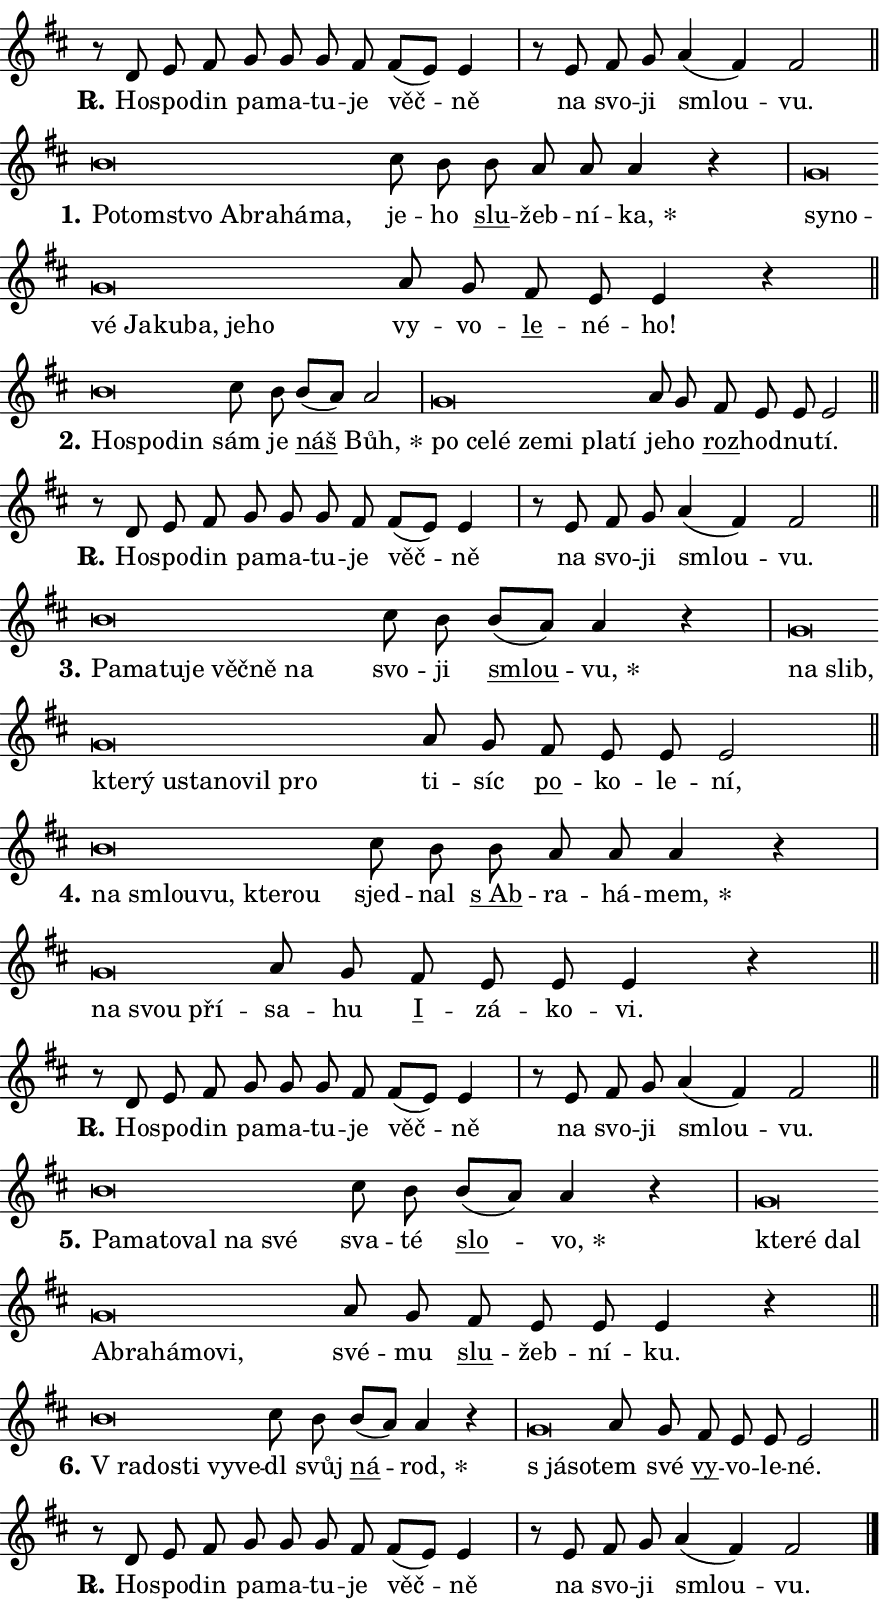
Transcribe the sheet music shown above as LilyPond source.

\version "2.24.0"
\header { tagline = "" }
\paper {
  indent = 0\cm
  top-margin = 0\cm
  right-margin = 0.13\cm % to fit lyric hyphens
  bottom-margin = 0\cm
  left-margin = 0\cm
  paper-width = 15\cm
  page-breaking = #ly:one-page-breaking
  system-system-spacing.basic-distance = #11
  score-system-spacing.basic-distance = #11
  ragged-last = ##f
}


%% Author: Thomas Morley
%% https://lists.gnu.org/archive/html/lilypond-user/2020-05/msg00002.html
#(define (line-position grob)
"Returns position of @var[grob} in current system:
   @code{'start}, if at first time-step
   @code{'end}, if at last time-step
   @code{'middle} otherwise
"
  (let* ((col (ly:item-get-column grob))
         (ln (ly:grob-object col 'left-neighbor))
         (rn (ly:grob-object col 'right-neighbor))
         (col-to-check-left (if (ly:grob? ln) ln col))
         (col-to-check-right (if (ly:grob? rn) rn col))
         (break-dir-left
           (and
             (ly:grob-property col-to-check-left 'non-musical #f)
             (ly:item-break-dir col-to-check-left)))
         (break-dir-right
           (and
             (ly:grob-property col-to-check-right 'non-musical #f)
             (ly:item-break-dir col-to-check-right))))
        (cond ((eqv? 1 break-dir-left) 'start)
              ((eqv? -1 break-dir-right) 'end)
              (else 'middle))))

#(define (tranparent-at-line-position vctor)
  (lambda (grob)
  "Relying on @code{line-position} select the relevant enry from @var{vctor}.
Used to determine transparency,"
    (case (line-position grob)
      ((end) (not (vector-ref vctor 0)))
      ((middle) (not (vector-ref vctor 1)))
      ((start) (not (vector-ref vctor 2))))))

noteHeadBreakVisibility =
#(define-music-function (break-visibility)(vector?)
"Makes @code{NoteHead}s transparent relying on @var{break-visibility}"
#{
  \override NoteHead.transparent =
    #(tranparent-at-line-position break-visibility)
#})

#(define delete-ledgers-for-transparent-note-heads
  (lambda (grob)
    "Reads whether a @code{NoteHead} is transparent.
If so this @code{NoteHead} is removed from @code{'note-heads} from
@var{grob}, which is supposed to be @code{LedgerLineSpanner}.
As a result ledgers are not printed for this @code{NoteHead}"
    (let* ((nhds-array (ly:grob-object grob 'note-heads))
           (nhds-list
             (if (ly:grob-array? nhds-array)
                 (ly:grob-array->list nhds-array)
                 '()))
           ;; Relies on the transparent-property being done before
           ;; Staff.LedgerLineSpanner.after-line-breaking is executed.
           ;; This is fragile ...
           (to-keep
             (remove
               (lambda (nhd)
                 (ly:grob-property nhd 'transparent #f))
               nhds-list)))
      ;; TODO find a better method to iterate over grob-arrays, similiar
      ;; to filter/remove etc for lists
      ;; For now rebuilt from scratch
      (set! (ly:grob-object grob 'note-heads)  '())
      (for-each
        (lambda (nhd)
          (ly:pointer-group-interface::add-grob grob 'note-heads nhd))
        to-keep))))

squashNotes = {
  \override NoteHead.X-extent = #'(-0.2 . 0.2)
  \override NoteHead.Y-extent = #'(-0.75 . 0)
  \override NoteHead.stencil =
    #(lambda (grob)
       (let ((pos (ly:grob-property grob 'staff-position)))
         (begin
           (if (< pos -7) (display "ERROR: Lower brevis then expected\n") (display ""))
           (if (<= pos -6) ly:text-interface::print ly:note-head::print))))
}
unSquashNotes = {
  \revert NoteHead.X-extent
  \revert NoteHead.Y-extent
  \revert NoteHead.stencil
}

hideNotes = \noteHeadBreakVisibility #begin-of-line-visible
unHideNotes = \noteHeadBreakVisibility #all-visible

% work-around for resetting accidentals
% https://lilypond.org/doc/v2.23/Documentation/notation/displaying-rhythms#unmetered-music
cadenzaMeasure = {
  \cadenzaOff
  \partial 1024 s1024
  \cadenzaOn
}

#(define-markup-command (accent layout props text) (markup?)
  "Underline accented syllable"
  (interpret-markup layout props
    #{\markup \override #'(offset . 4.3) \underline { #text }#}))

responsum = \markup \concat {
  "R" \hspace #-1.05 \path #0.1 #'((moveto 0 0.07) (lineto 0.9 0.8)) \hspace #0.05 "."
}

spaceSize = #0.6828661417322834 % exact space size for TeX Gyre Schola

\layout {
  \context {
    \Staff
    \remove "Time_signature_engraver"
    \override LedgerLineSpanner.after-line-breaking = #delete-ledgers-for-transparent-note-heads
  }
  \context {
    \Lyrics {
      \override LyricSpace.minimum-distance = \spaceSize
      \override LyricText.font-name = #"TeX Gyre Schola"
      \override LyricText.font-size = 1
      \override StanzaNumber.font-name = #"TeX Gyre Schola Bold"
      \override StanzaNumber.font-size = 1
    }
  }
  \context {
    \Score 
    \override NoteHead.text =
      #(lambda (grob) 
        (let ((pos (ly:grob-property grob 'staff-position)))
          #{\markup {
            \combine
              \halign #-0.55 \raise #(if (= pos -6) 0 0.5) \override #'(thickness . 2) \draw-line #'(3.2 . 0)
              \musicglyph "noteheads.sM1"
          }#}))
  }
}

% magnetic-lyrics.ily
%
%   written by
%     Jean Abou Samra <jean@abou-samra.fr>
%     Werner Lemberg <wl@gnu.org>
%
%   adapted by
%     Jiri Hon <jiri.hon@gmail.com>
%
% Version 2022-Apr-15

% https://www.mail-archive.com/lilypond-user@gnu.org/msg149350.html

#(define (Left_hyphen_pointer_engraver context)
   "Collect syllable-hyphen-syllable occurrences in lyrics and store
them in properties.  This engraver only looks to the left.  For
example, if the lyrics input is @code{foo -- bar}, it does the
following.

@itemize @bullet
@item
Set the @code{text} property of the @code{LyricHyphen} grob between
@q{foo} and @q{bar} to @code{foo}.

@item
Set the @code{left-hyphen} property of the @code{LyricText} grob with
text @q{foo} to the @code{LyricHyphen} grob between @q{foo} and
@q{bar}.
@end itemize

Use this auxiliary engraver in combination with the
@code{lyric-@/text::@/apply-@/magnetic-@/offset!} hook."
   (let ((hyphen #f)
         (text #f))
     (make-engraver
      (acknowledgers
       ((lyric-syllable-interface engraver grob source-engraver)
        (set! text grob)))
      (end-acknowledgers
       ((lyric-hyphen-interface engraver grob source-engraver)
        ;(when (not (grob::has-interface grob 'lyric-space-interface))
          (set! hyphen grob)));)
      ((stop-translation-timestep engraver)
       (when (and text hyphen)
         (ly:grob-set-object! text 'left-hyphen hyphen))
       (set! text #f)
       (set! hyphen #f)))))

#(define (lyric-text::apply-magnetic-offset! grob)
   "If the space between two syllables is less than the value in
property @code{LyricText@/.details@/.squash-threshold}, move the right
syllable to the left so that it gets concatenated with the left
syllable.

Use this function as a hook for
@code{LyricText@/.after-@/line-@/breaking} if the
@code{Left_@/hyphen_@/pointer_@/engraver} is active."
   (let ((hyphen (ly:grob-object grob 'left-hyphen #f)))
     (when hyphen
       (let ((left-text (ly:spanner-bound hyphen LEFT)))
         (when (grob::has-interface left-text 'lyric-syllable-interface)
           (let* ((common (ly:grob-common-refpoint grob left-text X))
                  (this-x-ext (ly:grob-extent grob common X))
                  (left-x-ext
                   (begin
                     ;; Trigger magnetism for left-text.
                     (ly:grob-property left-text 'after-line-breaking)
                     (ly:grob-extent left-text common X)))
                  ;; `delta` is the gap width between two syllables.
                  (delta (- (interval-start this-x-ext)
                            (interval-end left-x-ext)))
                  (details (ly:grob-property grob 'details))
                  (threshold (assoc-get 'squash-threshold details 0.2)))
             (when (< delta threshold)
               (let* (;; We have to manipulate the input text so that
                      ;; ligatures crossing syllable boundaries are not
                      ;; disabled.  For languages based on the Latin
                      ;; script this is essentially a beautification.
                      ;; However, for non-Western scripts it can be a
                      ;; necessity.
                      (lt (ly:grob-property left-text 'text))
                      (rt (ly:grob-property grob 'text))
                      (is-space (grob::has-interface hyphen 'lyric-space-interface))
                      (space (if is-space " " ""))
                      (extra-delta (if is-space spaceSize 0))
                      ;; Append new syllable.
                      (ltrt-space (if (and (string? lt) (string? rt))
                                (string-append lt space rt)
                                (make-concat-markup (list lt space rt))))
                      ;; Right-align `ltrt` to the right side.
                      (ltrt-space-markup (grob-interpret-markup
                               grob
                               (make-translate-markup
                                (cons (interval-length this-x-ext) 0)
                                (make-right-align-markup ltrt-space)))))
                 (begin
                   ;; Don't print `left-text`.
                   (ly:grob-set-property! left-text 'stencil #f)
                   ;; Set text and stencil (which holds all collected
                   ;; syllables so far) and shift it to the left.
                   (ly:grob-set-property! grob 'text ltrt-space)
                   (ly:grob-set-property! grob 'stencil ltrt-space-markup)
                   (ly:grob-translate-axis! grob (- (- delta extra-delta)) X))))))))))


#(define (lyric-hyphen::displace-bounds-first grob)
   ;; Make very sure this callback isn't triggered too early.
   (let ((left (ly:spanner-bound grob LEFT))
         (right (ly:spanner-bound grob RIGHT)))
     (ly:grob-property left 'after-line-breaking)
     (ly:grob-property right 'after-line-breaking)
     (ly:lyric-hyphen::print grob)))

squashThreshold = #0.4

\layout {
  \context {
    \Lyrics
    \consists #Left_hyphen_pointer_engraver
    \override LyricText.after-line-breaking =
      #lyric-text::apply-magnetic-offset!
    \override LyricHyphen.stencil = #lyric-hyphen::displace-bounds-first
    \override LyricText.details.squash-threshold = \squashThreshold
    \override LyricHyphen.minimum-distance = 0
    \override LyricHyphen.minimum-length = \squashThreshold
  }
}

squashText = \override LyricText.details.squash-threshold = 9999
unSquashText = \override LyricText.details.squash-threshold = \squashThreshold

leftText = \override LyricText.self-alignment-X = #LEFT
unLeftText = \revert LyricText.self-alignment-X

starOffset = #(lambda (grob) 
                (let ((x_offset (ly:self-alignment-interface::aligned-on-x-parent grob)))
                  (if (= x_offset 0) 0 (+ x_offset 1.2))))

star = #(define-music-function (syllable)(string?)
"Append star separator at the end of a syllable"
#{
  \once \override LyricText.X-offset = #starOffset
  \lyricmode { \markup {
    #syllable
    \override #'((font-name . "TeX Gyre Schola Bold")) \hspace #0.2 \lower #0.65 \larger "*"
  } }
#})

starAccent = #(define-music-function (syllable)(string?)
"Append star separator at the end of a syllable and make accent"
#{
  \once \override LyricText.X-offset = #starOffset
  \lyricmode { \markup {
    \accent #syllable
    \override #'((font-name . "TeX Gyre Schola Bold")) \hspace #0.2 \lower #0.65 \larger "*"
  } }
#})

breath = #(define-music-function (syllable)(string?)
"Append breathing indicator at the end of a syllable"
#{
  \lyricmode { \markup { #syllable "+" } }
#})

optionalBreath = #(define-music-function (syllable)(string?)
"Append optional breathing indicator at the end of a syllable"
#{
  \lyricmode { \markup { #syllable "(+)" } }
#})


\score {
    <<
        \new Voice = "melody" { \cadenzaOn \key d \major \relative { r8 d' e fis g g g fis \bar "" fis[( e)] e4 \cadenzaMeasure \bar "|" r8 e fis g \bar "" a4( fis) fis2 \cadenzaMeasure \bar "||" \break } }
        \new Lyrics \lyricsto "melody" { \lyricmode { \set stanza = \responsum
Ho -- spo -- din pa -- ma -- tu -- je věč -- ně na svo -- ji smlou -- vu. } }
    >>
    \layout {}
}

\score {
    <<
        \new Voice = "melody" { \cadenzaOn \key d \major \relative { \squashNotes b'\breve*1/16 \hideNotes \breve*1/16 \bar "" \breve*1/16 \bar "" \breve*1/16 \bar "" \breve*1/16 \bar "" \breve*1/16 \breve*1/16 \bar "" \unHideNotes \unSquashNotes cis8 b \bar "" b a a a4 r \cadenzaMeasure \bar "|" \squashNotes g\breve*1/16 \hideNotes \breve*1/16 \bar "" \breve*1/16 \bar "" \breve*1/16 \bar "" \breve*1/16 \bar "" \breve*1/16 \bar "" \breve*1/16 \breve*1/16 \bar "" \unHideNotes \unSquashNotes a8 g \bar "" fis e e4 r \cadenzaMeasure \bar "||" \break } }
        \new Lyrics \lyricsto "melody" { \lyricmode { \set stanza = "1."
\leftText Po -- \squashText tom -- stvo Ab -- ra -- há -- ma, \unLeftText \unSquashText je -- ho \markup \accent slu -- žeb -- ní -- \star ka, \leftText sy -- \squashText no -- vé Ja -- ku -- ba, je -- ho \unLeftText \unSquashText vy -- vo -- \markup \accent le -- né -- ho! } }
    >>
    \layout {}
}

\score {
    <<
        \new Voice = "melody" { \cadenzaOn \key d \major \relative { \squashNotes b'\breve*1/16 \hideNotes \breve*1/16 \breve*1/16 \bar "" \unHideNotes \unSquashNotes cis8 b \bar "" b[( a)] a2 \cadenzaMeasure \bar "|" \squashNotes g\breve*1/16 \hideNotes \breve*1/16 \bar "" \breve*1/16 \bar "" \breve*1/16 \bar "" \breve*1/16 \bar "" \breve*1/16 \breve*1/16 \bar "" \unHideNotes \unSquashNotes a8 g \bar "" fis e e e2 \cadenzaMeasure \bar "||" \break } }
        \new Lyrics \lyricsto "melody" { \lyricmode { \set stanza = "2."
\leftText Ho -- \squashText spo -- din \unLeftText \unSquashText sám je \markup \accent náš \star Bůh, \leftText po \squashText ce -- lé ze -- mi pla -- tí \unLeftText \unSquashText je -- ho \markup \accent roz -- hod -- nu -- tí. } }
    >>
    \layout {}
}

\score {
    <<
        \new Voice = "melody" { \cadenzaOn \key d \major \relative { r8 d' e fis g g g fis \bar "" fis[( e)] e4 \cadenzaMeasure \bar "|" r8 e fis g \bar "" a4( fis) fis2 \cadenzaMeasure \bar "||" \break } }
        \new Lyrics \lyricsto "melody" { \lyricmode { \set stanza = \responsum
Ho -- spo -- din pa -- ma -- tu -- je věč -- ně na svo -- ji smlou -- vu. } }
    >>
    \layout {}
}

\score {
    <<
        \new Voice = "melody" { \cadenzaOn \key d \major \relative { \squashNotes b'\breve*1/16 \hideNotes \breve*1/16 \bar "" \breve*1/16 \bar "" \breve*1/16 \bar "" \breve*1/16 \bar "" \breve*1/16 \breve*1/16 \bar "" \unHideNotes \unSquashNotes cis8 b \bar "" b[( a)] a4 r \cadenzaMeasure \bar "|" \squashNotes g\breve*1/16 \hideNotes \breve*1/16 \bar "" \breve*1/16 \bar "" \breve*1/16 \bar "" \breve*1/16 \bar "" \breve*1/16 \bar "" \breve*1/16 \bar "" \breve*1/16 \breve*1/16 \bar "" \unHideNotes \unSquashNotes a8 g \bar "" fis e e e2 \cadenzaMeasure \bar "||" \break } }
        \new Lyrics \lyricsto "melody" { \lyricmode { \set stanza = "3."
\leftText Pa -- \squashText ma -- tu -- je věč -- ně na \unLeftText \unSquashText svo -- ji \markup \accent smlou -- \star vu, \leftText na \squashText slib, kte -- rý u -- sta -- no -- vil pro \unLeftText \unSquashText ti -- síc \markup \accent po -- ko -- le -- ní, } }
    >>
    \layout {}
}

\score {
    <<
        \new Voice = "melody" { \cadenzaOn \key d \major \relative { \squashNotes b'\breve*1/16 \hideNotes \breve*1/16 \bar "" \breve*1/16 \bar "" \breve*1/16 \breve*1/16 \bar "" \unHideNotes \unSquashNotes cis8 b \bar "" b a a a4 r \cadenzaMeasure \bar "|" \squashNotes g\breve*1/16 \hideNotes \breve*1/16 \breve*1/16 \bar "" \unHideNotes \unSquashNotes a8 g \bar "" fis e e e4 r \cadenzaMeasure \bar "||" \break } }
        \new Lyrics \lyricsto "melody" { \lyricmode { \set stanza = "4."
\leftText na \squashText smlou -- vu, kte -- rou \unLeftText \unSquashText sjed -- nal \markup \accent "s Ab" -- ra -- há -- \star mem, \leftText na \squashText svou pří -- \unLeftText \unSquashText sa -- hu \markup \accent I -- zá -- ko -- vi. } }
    >>
    \layout {}
}

\score {
    <<
        \new Voice = "melody" { \cadenzaOn \key d \major \relative { r8 d' e fis g g g fis \bar "" fis[( e)] e4 \cadenzaMeasure \bar "|" r8 e fis g \bar "" a4( fis) fis2 \cadenzaMeasure \bar "||" \break } }
        \new Lyrics \lyricsto "melody" { \lyricmode { \set stanza = \responsum
Ho -- spo -- din pa -- ma -- tu -- je věč -- ně na svo -- ji smlou -- vu. } }
    >>
    \layout {}
}

\score {
    <<
        \new Voice = "melody" { \cadenzaOn \key d \major \relative { \squashNotes b'\breve*1/16 \hideNotes \breve*1/16 \bar "" \breve*1/16 \bar "" \breve*1/16 \bar "" \breve*1/16 \breve*1/16 \bar "" \unHideNotes \unSquashNotes cis8 b \bar "" b[( a)] a4 r \cadenzaMeasure \bar "|" \squashNotes g\breve*1/16 \hideNotes \breve*1/16 \bar "" \breve*1/16 \bar "" \breve*1/16 \bar "" \breve*1/16 \bar "" \breve*1/16 \bar "" \breve*1/16 \breve*1/16 \bar "" \unHideNotes \unSquashNotes a8 g \bar "" fis e e e4 r \cadenzaMeasure \bar "||" \break } }
        \new Lyrics \lyricsto "melody" { \lyricmode { \set stanza = "5."
\leftText Pa -- \squashText ma -- to -- val na své \unLeftText \unSquashText sva -- té \markup \accent slo -- \star vo, \leftText kte -- \squashText ré dal Ab -- ra -- há -- mo -- vi, \unLeftText \unSquashText své -- mu \markup \accent slu -- žeb -- ní -- ku. } }
    >>
    \layout {}
}

\score {
    <<
        \new Voice = "melody" { \cadenzaOn \key d \major \relative { \squashNotes b'\breve*1/16 \hideNotes \breve*1/16 \bar "" \breve*1/16 \bar "" \breve*1/16 \breve*1/16 \bar "" \unHideNotes \unSquashNotes cis8 b \bar "" b[( a)] a4 r \cadenzaMeasure \bar "|" \squashNotes g\breve*1/16 \hideNotes \breve*1/16 \bar "" \unHideNotes \unSquashNotes a8 g \bar "" fis e e e2 \cadenzaMeasure \bar "||" \break } }
        \new Lyrics \lyricsto "melody" { \lyricmode { \set stanza = "6."
\leftText "V ra" -- \squashText do -- sti vy -- ve -- \unLeftText \unSquashText dl svůj \markup \accent ná -- \star rod, \leftText "s já" -- \squashText so -- \unLeftText \unSquashText tem své \markup \accent vy -- vo -- le -- né. } }
    >>
    \layout {}
}

\score {
    <<
        \new Voice = "melody" { \cadenzaOn \key d \major \relative { r8 d' e fis g g g fis \bar "" fis[( e)] e4 \cadenzaMeasure \bar "|" r8 e fis g \bar "" a4( fis) fis2 \cadenzaMeasure \bar "||" \break } \bar "|." }
        \new Lyrics \lyricsto "melody" { \lyricmode { \set stanza = \responsum
Ho -- spo -- din pa -- ma -- tu -- je věč -- ně na svo -- ji smlou -- vu. } }
    >>
    \layout {}
}
